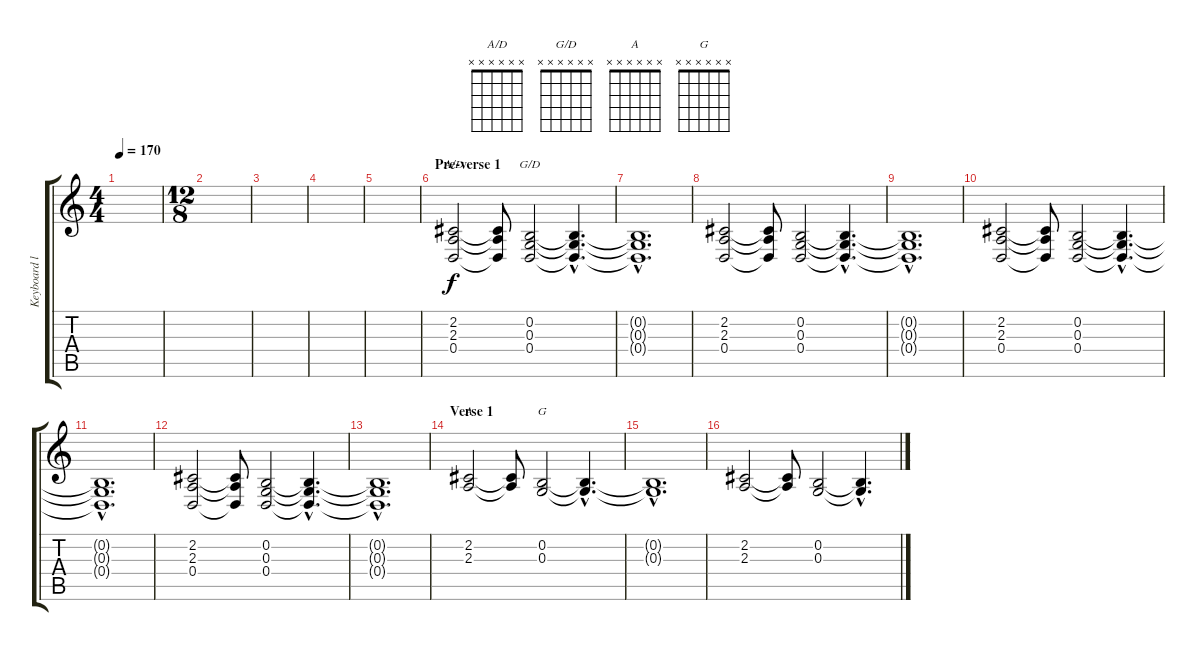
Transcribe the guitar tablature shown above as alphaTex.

\track ("Keyboard lead and chords" "Keyboard l") {instrument lead8bassandlead}
\staff {score tabs}
\tuning (E4 B3 G3 D3 A2 E2) {hide}
\chord ("A/D" x x x x x x)
\chord ("G/D" x x x x x x)
\chord ("A" x x x x x x)
\chord ("G" x x x x x x)
\ts (4 4)
\tempo 170
\clef g2
\ks c
|
\ts (12 8)
|
|
|
|
\section ("" "Pre-verse 1")
(2.2 2.3 0.4).2{ch "A/D" instrument lead8bassandlead} (2.2{t} 2.3{t} 0.4{t}).8 (0.2 0.3 0.4).2{ch "G/D"} (0.2{hac t} 0.3{hac t} 0.4{hac t}).4{d} |
(0.2{hac t} 0.3{hac t} 0.4{hac t}).1{d} |
(2.2 2.3 0.4).2 (2.2{t} 2.3{t} 0.4{t}).8 (0.2 0.3 0.4).2 (0.2{hac t} 0.3{hac t} 0.4{hac t}).4{d} |
(0.2{hac t} 0.3{hac t} 0.4{hac t}).1{d} |
(2.2 2.3 0.4).2 (2.2{t} 2.3{t} 0.4{t}).8 (0.2 0.3 0.4).2 (0.2{hac t} 0.3{hac t} 0.4{hac t}).4{d} |
(0.2{hac t} 0.3{hac t} 0.4{hac t}).1{d} |
(2.2 2.3 0.4).2 (2.2{t} 2.3{t} 0.4{t}).8 (0.2 0.3 0.4).2 (0.2{hac t} 0.3{hac t} 0.4{hac t}).4{d} |
(0.2{hac t} 0.3{hac t} 0.4{hac t}).1{d} |
\section ("" "Verse 1")
(2.2 2.3).2{ch "A"} (2.2{t} 2.3{t}).8 (0.2 0.3).2{ch "G"} (0.2{hac t} 0.3{hac t}).4{d} |
(0.2{hac t} 0.3{hac t}).1{d} |
(2.2 2.3).2 (2.2{t} 2.3{t}).8 (0.2 0.3).2 (0.2{hac t} 0.3{hac t}).4{d}
